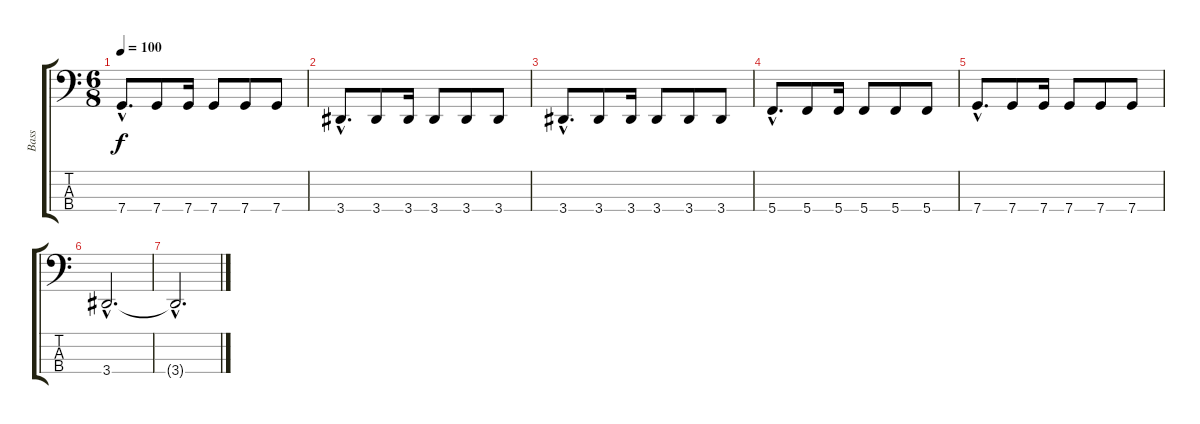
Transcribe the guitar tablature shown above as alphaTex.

\track ("Bass" "Bass") {instrument electricbasspick}
\staff {score tabs}
\tuning (Eb2 Bb1 F1 C1) {hide}
\ts (6 8)
\tempo 100
\clef f4
\ks c
7.4{hac}.8{d dy f} 7.4.8 7.4.16 7.4.8 7.4.8 7.4.8 |
3.4{hac}.8{d} 3.4.8 3.4.16 3.4.8 3.4.8 3.4.8 |
3.4{hac}.8{d} 3.4.8 3.4.16 3.4.8 3.4.8 3.4.8 |
5.4{hac}.8{d} 5.4.8 5.4.16 5.4.8 5.4.8 5.4.8 |
7.4{hac}.8{d} 7.4.8 7.4.16 7.4.8 7.4.8 7.4.8 |
3.4{hac}.2{d} |
3.4{hac t}.2{d}
